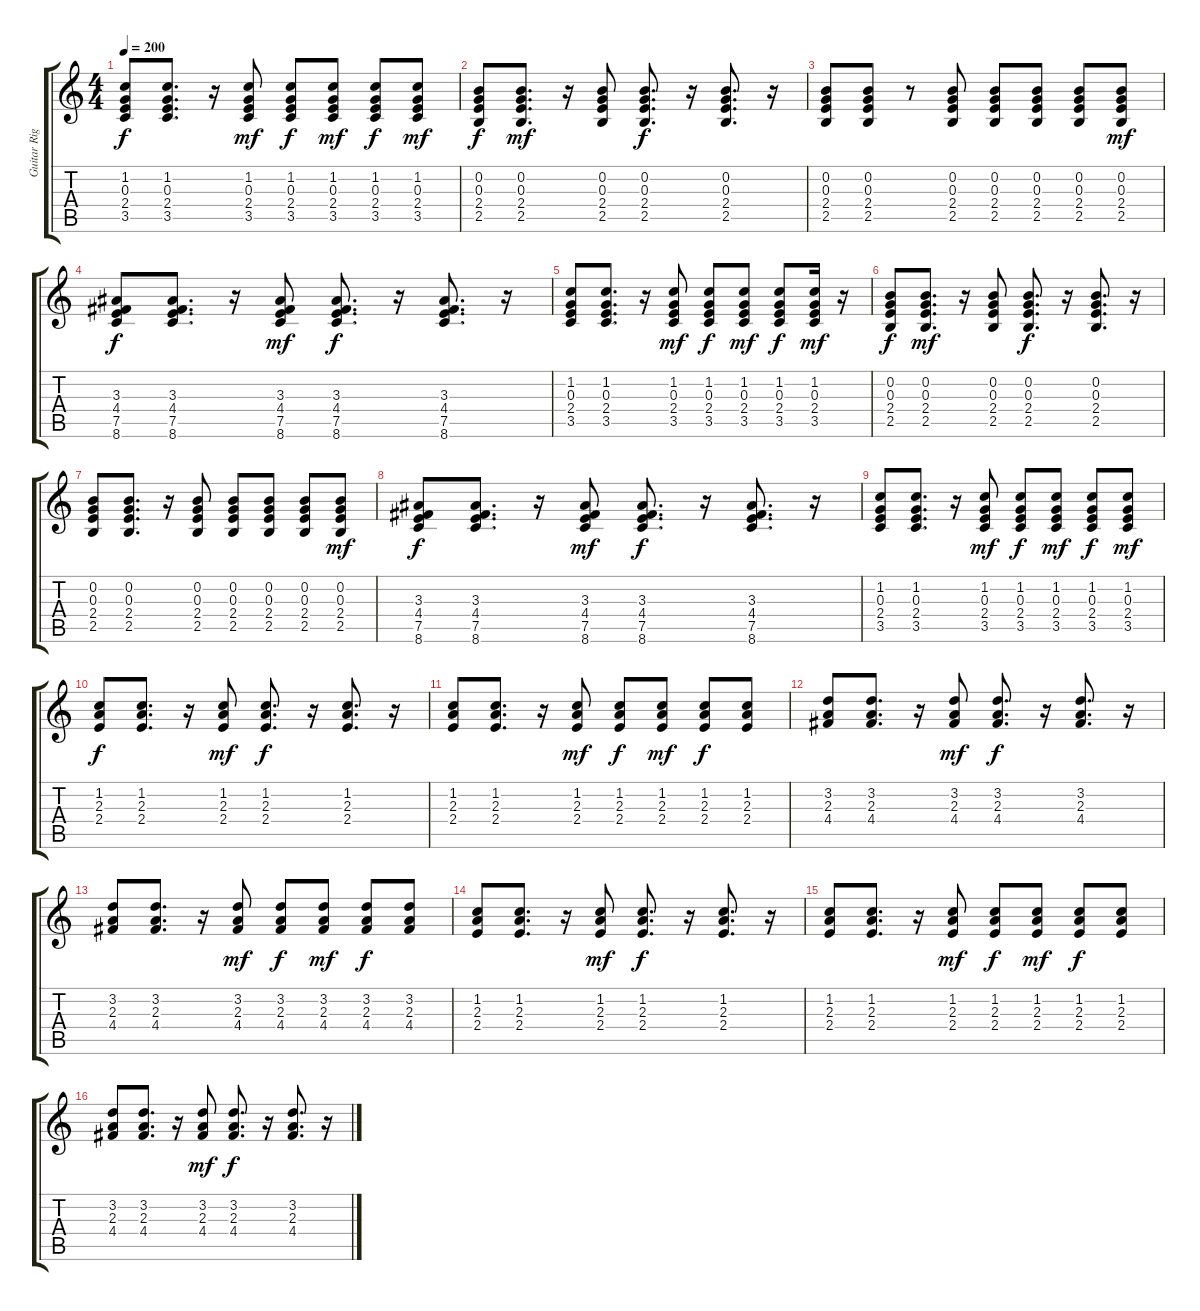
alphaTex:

\track ("Guitar Right" "Guitar Rig") {instrument acousticguitarsteel}
\staff {score tabs}
\tuning (E4 B3 G3 D3 A2 E2) {hide}
\ts (4 4)
\tempo 200
\clef g2
\ks c
(1.2 0.3 2.4 3.5).8{dy f} (1.2 0.3 2.4 3.5).8{d} r.16 (1.2 0.3 2.4 3.5).8{dy mf} (1.2 0.3 2.4 3.5).8{dy f} (1.2 0.3 2.4 3.5).8{dy mf} (1.2 0.3 2.4 3.5).8{dy f} (1.2 0.3 2.4 3.5).8{dy mf} |
(0.2 0.3 2.4 2.5).8{dy f} (0.2 0.3 2.4 2.5).8{d dy mf} r.16 (0.2 0.3 2.4 2.5).8 (0.2 0.3 2.4 2.5).8{d dy f} r.16 (0.2 0.3 2.4 2.5).8{d} r.16 |
(0.2 0.3 2.4 2.5).8 (0.2 0.3 2.4 2.5).8 r.8 (0.2 0.3 2.4 2.5).8 (0.2 0.3 2.4 2.5).8 (0.2 0.3 2.4 2.5).8 (0.2 0.3 2.4 2.5).8 (0.2 0.3 2.4 2.5).8{dy mf} |
(3.3 4.4 7.5 8.6).8{dy f} (3.3 4.4 7.5 8.6).8{d} r.16 (3.3 4.4 7.5 8.6).8{dy mf} (3.3 4.4 7.5 8.6).8{d dy f} r.16 (3.3 4.4 7.5 8.6).8{d} r.16 |
(1.2 0.3 2.4 3.5).8 (1.2 0.3 2.4 3.5).8{d} r.16 (1.2 0.3 2.4 3.5).8{dy mf} (1.2 0.3 2.4 3.5).8{dy f} (1.2 0.3 2.4 3.5).8{dy mf} (1.2 0.3 2.4 3.5).8{dy f} (1.2 0.3 2.4 3.5).16{dy mf} r.16 |
(0.2 0.3 2.4 2.5).8{dy f} (0.2 0.3 2.4 2.5).8{d dy mf} r.16 (0.2 0.3 2.4 2.5).8 (0.2 0.3 2.4 2.5).8{d dy f} r.16 (0.2 0.3 2.4 2.5).8{d} r.16 |
(0.2 0.3 2.4 2.5).8 (0.2 0.3 2.4 2.5).8{d} r.16 (0.2 0.3 2.4 2.5).8 (0.2 0.3 2.4 2.5).8 (0.2 0.3 2.4 2.5).8 (0.2 0.3 2.4 2.5).8 (0.2 0.3 2.4 2.5).8{dy mf} |
(3.3 4.4 7.5 8.6).8{dy f} (3.3 4.4 7.5 8.6).8{d} r.16 (3.3 4.4 7.5 8.6).8{dy mf} (3.3 4.4 7.5 8.6).8{d dy f} r.16 (3.3 4.4 7.5 8.6).8{d} r.16 |
(1.2 0.3 2.4 3.5).8 (1.2 0.3 2.4 3.5).8{d} r.16 (1.2 0.3 2.4 3.5).8{dy mf} (1.2 0.3 2.4 3.5).8{dy f} (1.2 0.3 2.4 3.5).8{dy mf} (1.2 0.3 2.4 3.5).8{dy f} (1.2 0.3 2.4 3.5).8{dy mf} |
(1.2 2.3 2.4).8{dy f} (1.2 2.3 2.4).8{d} r.16 (1.2 2.3 2.4).8{dy mf} (1.2 2.3 2.4).8{d dy f} r.16 (1.2 2.3 2.4).8{d} r.16 |
(1.2 2.3 2.4).8 (1.2 2.3 2.4).8{d} r.16 (1.2 2.3 2.4).8{dy mf} (1.2 2.3 2.4).8{dy f} (1.2 2.3 2.4).8{dy mf} (1.2 2.3 2.4).8{dy f} (1.2 2.3 2.4).8 |
(3.2 2.3 4.4).8 (3.2 2.3 4.4).8{d} r.16 (3.2 2.3 4.4).8{dy mf} (3.2 2.3 4.4).8{d dy f} r.16 (3.2 2.3 4.4).8{d} r.16 |
(3.2 2.3 4.4).8 (3.2 2.3 4.4).8{d} r.16 (3.2 2.3 4.4).8{dy mf} (3.2 2.3 4.4).8{dy f} (3.2 2.3 4.4).8{dy mf} (3.2 2.3 4.4).8{dy f} (3.2 2.3 4.4).8 |
(1.2 2.3 2.4).8 (1.2 2.3 2.4).8{d} r.16 (1.2 2.3 2.4).8{dy mf} (1.2 2.3 2.4).8{d dy f} r.16 (1.2 2.3 2.4).8{d} r.16 |
(1.2 2.3 2.4).8 (1.2 2.3 2.4).8{d} r.16 (1.2 2.3 2.4).8{dy mf} (1.2 2.3 2.4).8{dy f} (1.2 2.3 2.4).8{dy mf} (1.2 2.3 2.4).8{dy f} (1.2 2.3 2.4).8 |
(3.2 2.3 4.4).8 (3.2 2.3 4.4).8{d} r.16 (3.2 2.3 4.4).8{dy mf} (3.2 2.3 4.4).8{d dy f} r.16 (3.2 2.3 4.4).8{d} r.16
